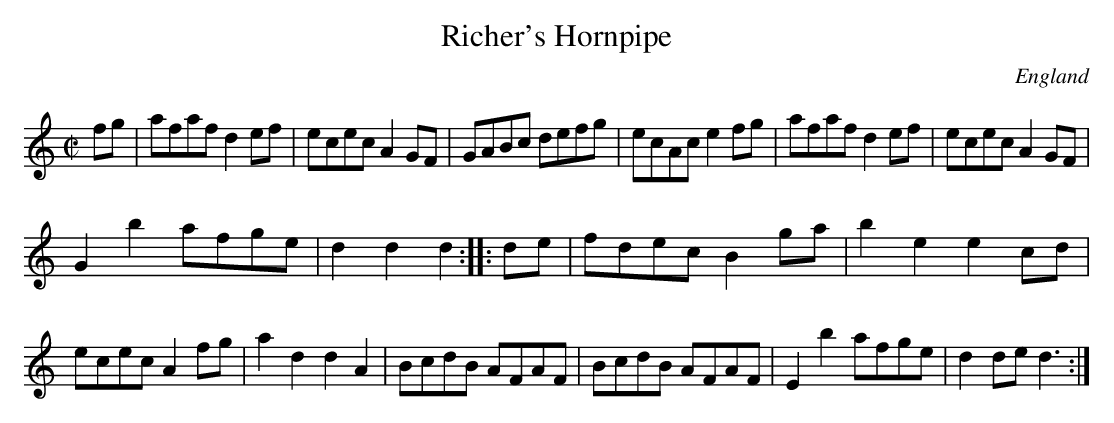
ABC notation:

X:1
T:Richer's Hornpipe
M:C|
O:England
K:C major
fg|\
afaf d2ef |ecec A2GF |GABc defg |ecAc e2fg |\
afaf d2ef |ecec A2GF |
G2b2 afge |d2d2d2 ::\
de|\
fdec B2ga |b2e2e2cd  |
ececA2fg  |a2d2d2A2 |\
BcdB AFAF |BcdB AFAF |E2b2 afge |d2ded3:|
